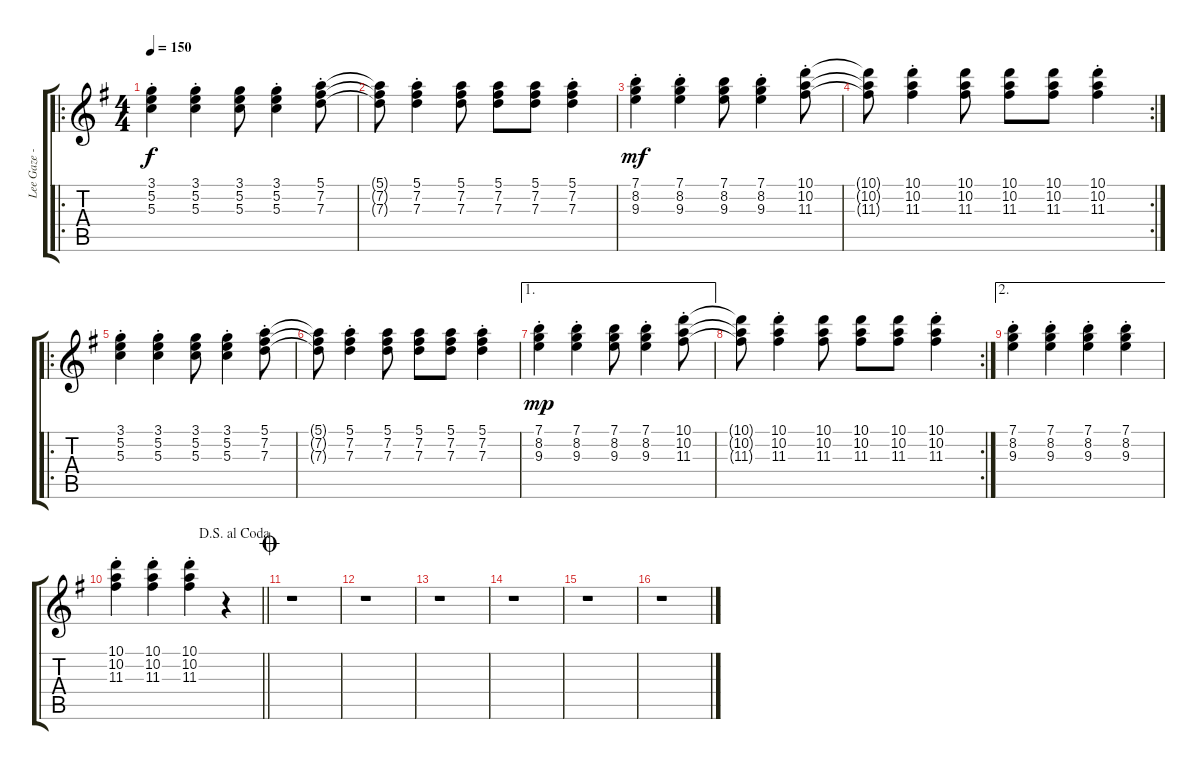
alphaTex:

\track ("Lee Gaze - Clean Guitar" "Lee Gaze -") {instrument acousticguitarnylon}
\staff {score tabs}
\tuning (E4 B3 G3 D3 A2 D2) {hide}
\ro
\ts (4 4)
\tempo 150
\clef g2
\ks g
(3.1{st} 5.2{st} 5.3{st}).4{dy f} (3.1{st} 5.2{st} 5.3{st}).4 (3.1 5.2 5.3).8 (3.1{st} 5.2{st} 5.3{st}).4 (5.1{st} 7.2{st} 7.3{st}).8 |
(5.1{t} 7.2{t} 7.3{t}).8 (5.1{st} 7.2{st} 7.3{st}).4 (5.1 7.2 7.3).8 (5.1 7.2 7.3).8 (5.1 7.2 7.3).8 (5.1{st} 7.2{st} 7.3{st}).4 |
(7.1{st} 8.2{st} 9.3{st}).4{dy mf} (7.1{st} 8.2{st} 9.3{st}).4 (7.1 8.2 9.3).8 (7.1{st} 8.2{st} 9.3{st}).4 (10.1{st} 10.2{st} 11.3{st}).8 |
\rc 2
(10.1{t} 10.2{t} 11.3{t}).8 (10.1{st} 10.2{st} 11.3{st}).4 (10.1 10.2 11.3).8 (10.1 10.2 11.3).8 (10.1 10.2 11.3).8 (10.1{st} 10.2{st} 11.3{st}).4 |
\ro
(3.1{st} 5.2{st} 5.3{st}).4 (3.1{st} 5.2{st} 5.3{st}).4 (3.1 5.2 5.3).8 (3.1{st} 5.2{st} 5.3{st}).4 (5.1{st} 7.2{st} 7.3{st}).8 |
(5.1{t} 7.2{t} 7.3{t}).8 (5.1{st} 7.2{st} 7.3{st}).4 (5.1 7.2 7.3).8 (5.1 7.2 7.3).8 (5.1 7.2 7.3).8 (5.1{st} 7.2{st} 7.3{st}).4 |
\ae 1
(7.1{st} 8.2{st} 9.3{st}).4{dy mp} (7.1{st} 8.2{st} 9.3{st}).4 (7.1 8.2 9.3).8 (7.1{st} 8.2{st} 9.3{st}).4 (10.1{st} 10.2{st} 11.3{st}).8 |
\rc 2
(10.1{t} 10.2{t} 11.3{t}).8 (10.1{st} 10.2{st} 11.3{st}).4 (10.1 10.2 11.3).8 (10.1 10.2 11.3).8 (10.1 10.2 11.3).8 (10.1{st} 10.2{st} 11.3{st}).4 |
\ae 2
(7.1{st} 8.2{st} 9.3{st}).4 (7.1{st} 8.2{st} 9.3{st}).4 (7.1{st} 8.2{st} 9.3{st}).4 (7.1{st} 8.2{st} 9.3{st}).4 |
\jump dalsegnoalcoda
\barLineRight lightlight
(10.1{st} 10.2{st} 11.3{st}).4 (10.1{st} 10.2{st} 11.3{st}).4 (10.1{st} 10.2{st} 11.3{st}).4 r.4 |
\jump coda
r.1 |
r.1 |
r.1 |
r.1 |
r.1 |
r.1
